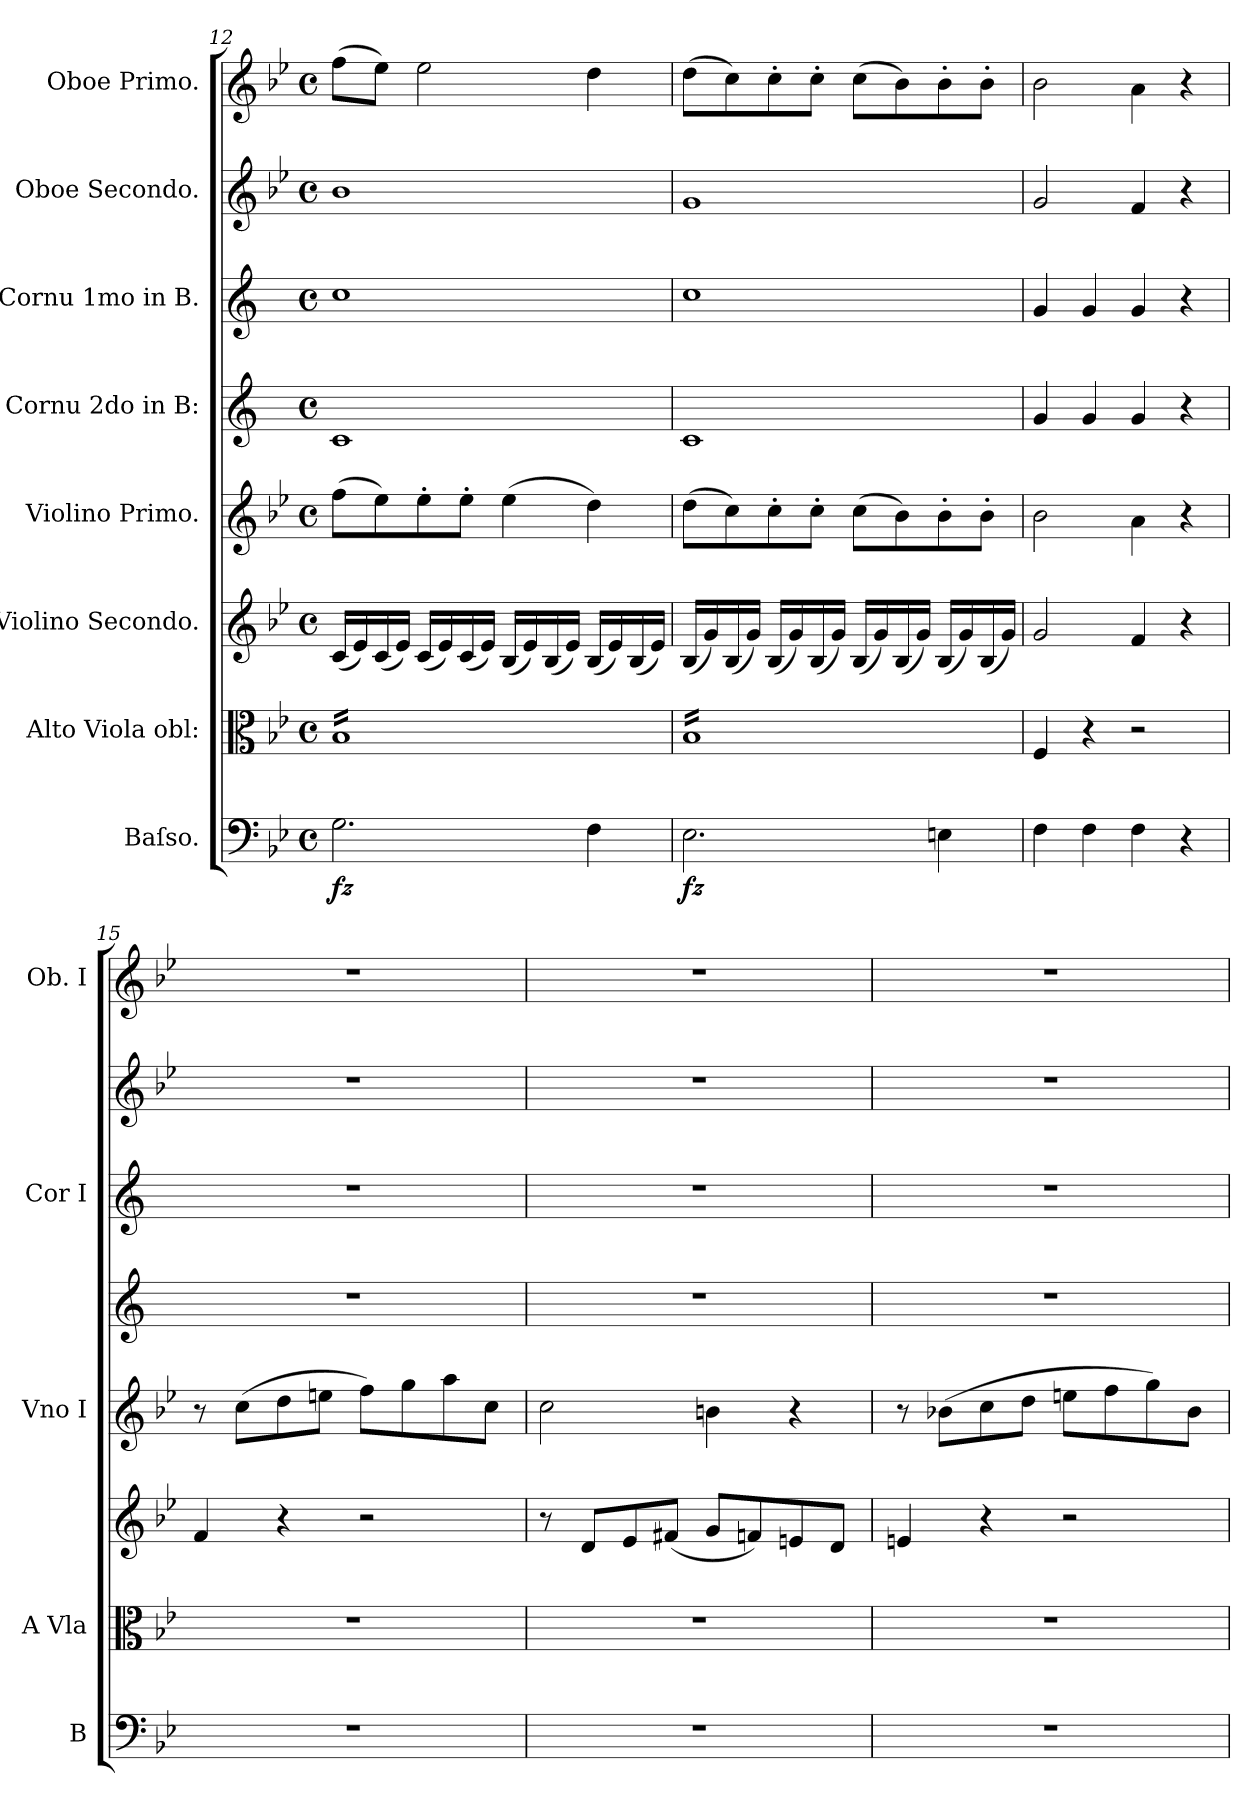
**kern	**dynam	**kern	**kern	**dynam	**kern	**dynam	**kern	**kern	**kern	**kern
*part8	*part8	*part7	*part6	*part6	*part5	*part5	*part4	*part3	*part2	*part1
*staff8	*staff8	*staff7	*staff6	*staff6	*staff5	*staff5	*staff4	*staff3	*staff2	*staff1
*I"Baſso.	*	*I"Alto Viola obl:	*I"Violino Secondo.	*	*I"Violino Primo.	*	*I"Cornu 2do in B:	*I"Cornu 1mo in B.	*I"Oboe Secondo.	*I"Oboe Primo.
*I'B	*	*I'A Vla	*	*	*I'Vno I	*	*	*I'Cor I	*	*I'Ob. I
*clefF4	*	*clefC3	*clefG2	*	*clefG2	*	*clefG2	*clefG2	*clefG2	*clefG2
*	*	*	*	*	*	*	*ITrd1c2	*ITrd1c2	*	*
*k[b-e-]	*	*k[b-e-]	*k[b-e-]	*	*k[b-e-]	*	*k[b-e-]	*k[b-e-]	*k[b-e-]	*k[b-e-]
*B-:	*	*B-:	*B-:	*	*B-:	*	*B-:	*B-:	*B-:	*B-:
*M4/4	*	*M4/4	*M4/4	*	*M4/4	*	*M4/4	*M4/4	*M4/4	*M4/4
*met(c)	*	*met(c)	*met(c)	*	*met(c)	*	*met(c)	*met(c)	*met(c)	*met(c)
=12	=12	=12	=12	=12	=12	=12	=12	=12	=12	=12
*	*	*tremolo	*	*	*	*	*	*	*	*
2.G\	fz	16B-LL	(16c/LL	.	(8ff\L	.	1B-	1b-	1b-	(8ff\L
.	.	16B-	16e-/)	.	.	.	.	.	.	.
.	.	16B-	(16c/	.	8ee-\)	.	.	.	.	8ee-\J)
.	.	16B-	16e-/JJ)	.	.	.	.	.	.	.
.	.	16B-	(16c/LL	.	8ee-'\	.	.	.	.	2ee-\
.	.	16B-	16e-/)	.	.	.	.	.	.	.
.	.	16B-	(16c/	.	8ee-'\J	.	.	.	.	.
.	.	16B-	16e-/JJ)	.	.	.	.	.	.	.
.	.	16B-	(16B-/LL	.	(4ee-\	.	.	.	.	.
.	.	16B-	16e-/)	.	.	.	.	.	.	.
.	.	16B-	(16B-/	.	.	.	.	.	.	.
.	.	16B-	16e-/JJ)	.	.	.	.	.	.	.
4F\	.	16B-	(16B-/LL	.	4dd\)	.	.	.	.	4dd\
.	.	16B-	16e-/)	.	.	.	.	.	.	.
.	.	16B-	(16B-/	.	.	.	.	.	.	.
.	.	16B-JJ	16e-/JJ)	.	.	.	.	.	.	.
=13	=13	=13	=13	=13	=13	=13	=13	=13	=13	=13
2.E-\	fz	16B-LL	(16B-/LL	.	(8dd\L	.	1B-	1b-	1g	(8dd\L
.	.	16B-	16g/)	.	.	.	.	.	.	.
.	.	16B-	(16B-/	.	8cc\)	.	.	.	.	8cc\)
.	.	16B-	16g/JJ)	.	.	.	.	.	.	.
.	.	16B-	(16B-/LL	.	8cc'\	.	.	.	.	8cc'\
.	.	16B-	16g/)	.	.	.	.	.	.	.
.	.	16B-	(16B-/	.	8cc'\J	.	.	.	.	8cc'\J
.	.	16B-	16g/JJ)	.	.	.	.	.	.	.
.	.	16B-	(16B-/LL	.	(8cc\L	.	.	.	.	(8cc\L
.	.	16B-	16g/)	.	.	.	.	.	.	.
.	.	16B-	(16B-/	.	8b-\)	.	.	.	.	8b-\)
.	.	16B-	16g/JJ)	.	.	.	.	.	.	.
4En\	.	16B-	(16B-/LL	.	8b-'\	.	.	.	.	8b-'\
.	.	16B-	16g/)	.	.	.	.	.	.	.
.	.	16B-	(16B-/	.	8b-'\J	.	.	.	.	8b-'\J
.	.	16B-JJ	16g/JJ)	.	.	.	.	.	.	.
*	*	*Xtremolo	*	*	*	*	*	*	*	*
=14	=14	=14	=14	=14	=14	=14	=14	=14	=14	=14
4F\	.	4F/	2g/	.	2b-\	.	4f/	4f/	2g/	2b-\
4F\	.	4r	.	.	.	.	4f/	4f/	.	.
4F\	.	2r	4f/	.	4a\	.	4f/	4f/	4f/	4a\
4r	.	.	4r	.	4r	.	4r	4r	4r	4r
=15	=15	=15	=15	=15	=15	=15	=15	=15	=15	=15
!	!	!	!	!LO:DY:b	!	!	!	!	!	!
1r	.	1r	4f/	po.	8r	.	1r	1r	1r	1r
!	!	!	!	!	!	!LO:DY:b	!	!	!	!
.	.	.	.	.	(8cc\L	pia.	.	.	.	.
.	.	.	4r	.	8dd\	.	.	.	.	.
.	.	.	.	.	8een\J	.	.	.	.	.
.	.	.	2r	.	8ff\L)	.	.	.	.	.
.	.	.	.	.	8gg\	.	.	.	.	.
.	.	.	.	.	8aa\	.	.	.	.	.
.	.	.	.	.	8cc\J	.	.	.	.	.
=16	=16	=16	=16	=16	=16	=16	=16	=16	=16	=16
1r	.	1r	8r	.	2cc\	.	1r	1r	1r	1r
.	.	.	8d/L	.	.	.	.	.	.	.
.	.	.	8e-/	.	.	.	.	.	.	.
.	.	.	(8f#X/J	.	.	.	.	.	.	.
.	.	.	8g/L	.	4bn\	.	.	.	.	.
.	.	.	8fn/)	.	.	.	.	.	.	.
.	.	.	8en/	.	4r	.	.	.	.	.
.	.	.	8d/J	.	.	.	.	.	.	.
=17	=17	=17	=17	=17	=17	=17	=17	=17	=17	=17
1r	.	1r	4en/	.	8r	.	1r	1r	1r	1r
.	.	.	.	.	(8b-X\L	.	.	.	.	.
.	.	.	4r	.	8cc\	.	.	.	.	.
.	.	.	.	.	8dd\J	.	.	.	.	.
.	.	.	2r	.	8een\L	.	.	.	.	.
.	.	.	.	.	8ff\	.	.	.	.	.
.	.	.	.	.	8gg\)	.	.	.	.	.
.	.	.	.	.	8b-\J	.	.	.	.	.
=	=	=	=	=	=	=	=	=	=	=
*-	*-	*-	*-	*-	*-	*-	*-	*-	*-	*-
